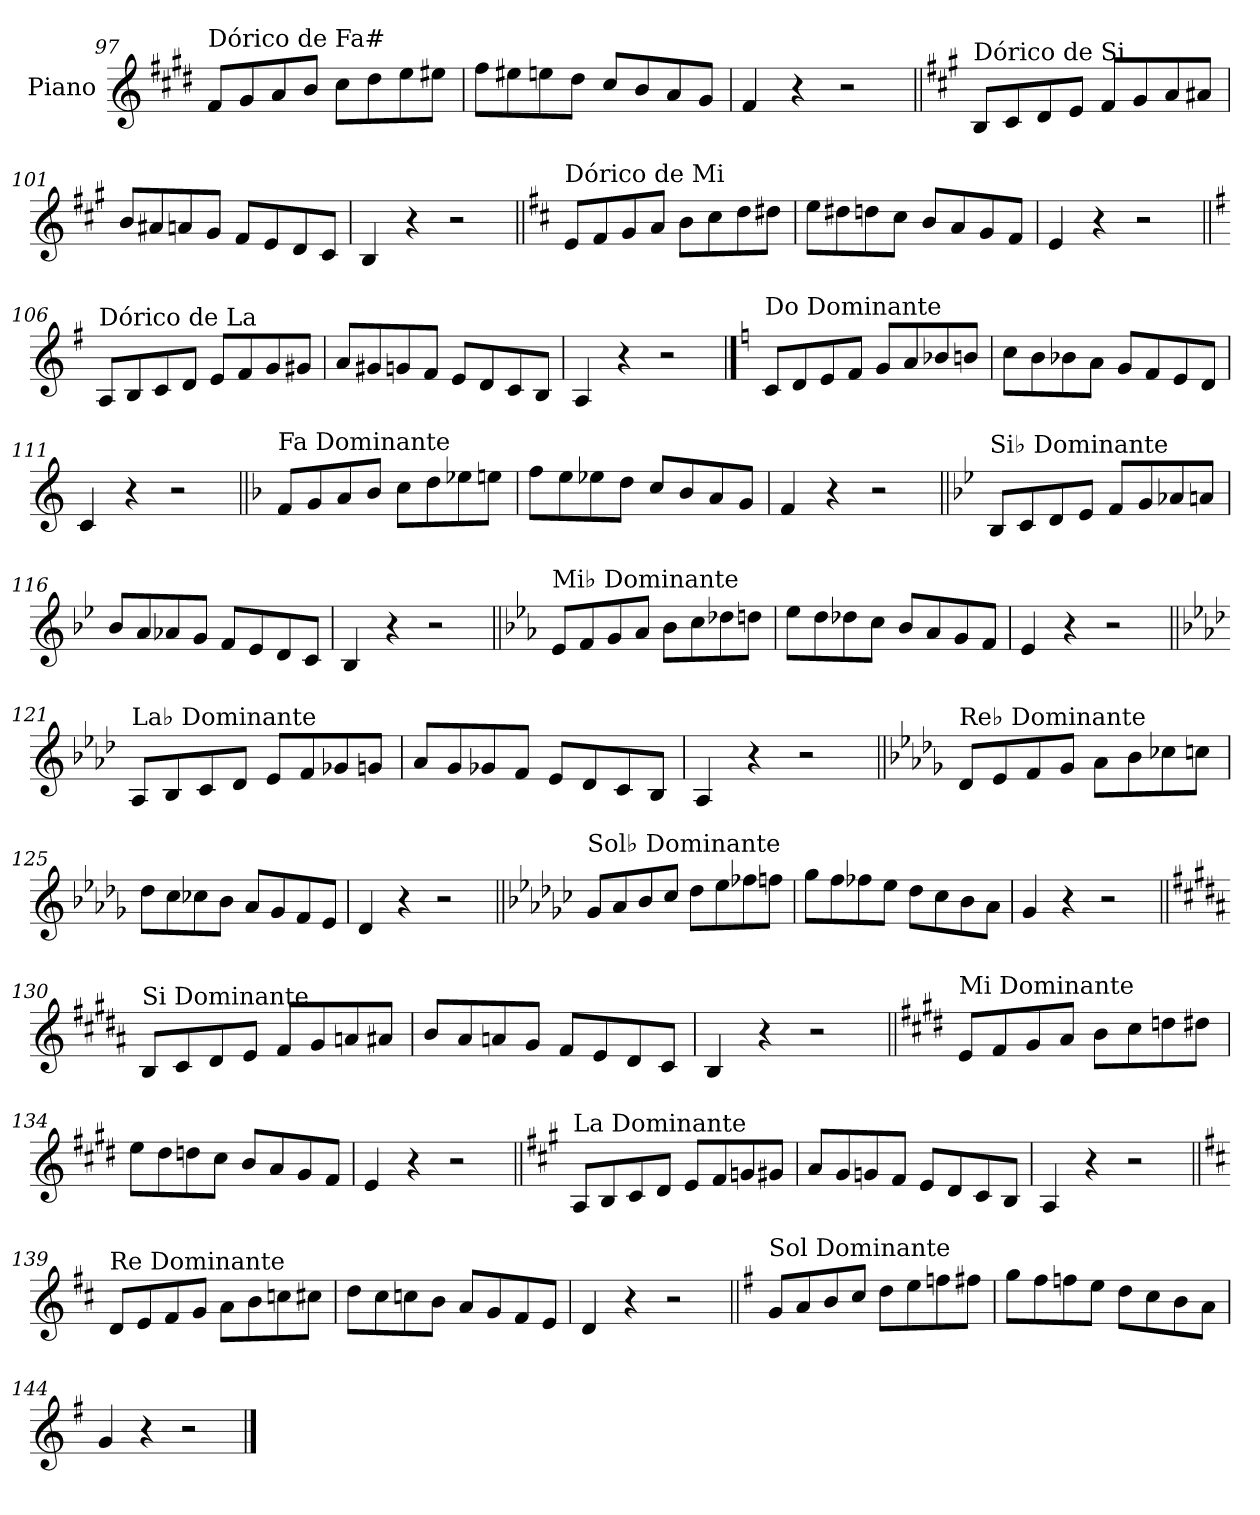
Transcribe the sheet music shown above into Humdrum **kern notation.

**kern
*part1
*staff1
*I"Piano
*I'Pno.
!!LO:LB:g=z
*clefG2
*k[f#c#g#d#]
=97
!LO:TX:a:t=Dórico de Fa#
8f#/L
8g#/
8a/
8b/J
8cc#\L
8dd#\
8ee\
8ee#X\J
=98
8ff#\L
8ee#X\
8een\
8dd#\J
8cc#/L
8b/
8a/
8g#/J
=99
4f#/
4r
2r
=100||
*k[f#c#g#]
!LO:TX:a:t=Dórico de Si
8B/L
8c#/
8d/
8e/J
8f#/L
8g#/
8a/
8a#X/J
=101
8b/L
8a#X/
8an/
8g#/J
8f#/L
8e/
8d/
8c#/J
=102
4B/
4r
2r
!!LO:LB:g=z
=103||
*k[f#c#]
!LO:TX:a:t=Dórico de Mi
8e/L
8f#/
8g/
8a/J
8b\L
8cc#\
8dd\
8dd#X\J
=104
8ee\L
8dd#X\
8ddn\
8cc#\J
8b/L
8a/
8g/
8f#/J
=105
4e/
4r
2r
=106||
*k[f#]
!LO:TX:a:t=Dórico de La
8A/L
8B/
8c/
8d/J
8e/L
8f#/
8g/
8g#X/J
=107
8a/L
8g#X/
8gn/
8f#/J
8e/L
8d/
8c/
8B/J
=108
4A/
4r
2r
!!LO:PB:g=z
==109
*k[]
!LO:TX:a:t=Do Dominante
8c/L
8d/
8e/
8f/J
8g/L
8a/
8b-X/
8bn/J
=110
8cc\L
8b\
8b-X\
8a\J
8g/L
8f/
8e/
8d/J
=111
4c/
4r
2r
=112||
*k[b-]
!LO:TX:a:t=Fa Dominante
8f/L
8g/
8a/
8b-/J
8cc\L
8dd\
8ee-X\
8een\J
=113
8ff\L
8ee\
8ee-X\
8dd\J
8cc/L
8b-/
8a/
8g/J
=114
4f/
4r
2r
!!LO:LB:g=z
=115||
*k[b-e-]
!LO:TX:a:t=Si♭ Dominante
8B-/L
8c/
8d/
8e-/J
8f/L
8g/
8a-X/
8an/J
=116
8b-/L
8a/
8a-X/
8g/J
8f/L
8e-/
8d/
8c/J
=117
4B-/
4r
2r
=118||
*k[b-e-a-]
!LO:TX:a:t=Mi♭ Dominante
8e-/L
8f/
8g/
8a-/J
8b-\L
8cc\
8dd-X\
8ddn\J
=119
8ee-\L
8dd\
8dd-X\
8cc\J
8b-/L
8a-/
8g/
8f/J
=120
4e-/
4r
2r
!!LO:LB:g=z
=121||
*k[b-e-a-d-]
!LO:TX:a:t=La♭ Dominante
8A-/L
8B-/
8c/
8d-/J
8e-/L
8f/
8g-X/
8gn/J
=122
8a-/L
8g/
8g-X/
8f/J
8e-/L
8d-/
8c/
8B-/J
=123
4A-/
4r
2r
=124||
*k[b-e-a-d-g-]
!LO:TX:a:t=Re♭ Dominante
8d-/L
8e-/
8f/
8g-/J
8a-\L
8b-\
8cc-X\
8ccn\J
=125
8dd-\L
8cc\
8cc-X\
8b-\J
8a-/L
8g-/
8f/
8e-/J
=126
4d-/
4r
2r
!!LO:LB:g=z
=127||
*k[b-e-a-d-g-c-]
!LO:TX:a:t=Sol♭ Dominante
8g-/L
8a-/
8b-/
8cc-/J
8dd-\L
8ee-\
8ff-X\
8ffn\J
=128
8gg-\L
8ff\
8ff-X\
8ee-\J
8dd-\L
8cc-\
8b-\
8a-\J
=129
4g-/
4r
2r
=130||
*k[f#c#g#d#a#]
!LO:TX:a:t=Si Dominante
8B/L
8c#/
8d#/
8e/J
8f#/L
8g#/
8an/
8a#X/J
=131
8b/L
8a#/
8an/
8g#/J
8f#/L
8e/
8d#/
8c#/J
=132
4B/
4r
2r
!!LO:LB:g=z
=133||
*k[f#c#g#d#]
!LO:TX:a:t=Mi Dominante
8e/L
8f#/
8g#/
8a/J
8b\L
8cc#\
8ddn\
8dd#X\J
=134
8ee\L
8dd#\
8ddn\
8cc#\J
8b/L
8a/
8g#/
8f#/J
=135
4e/
4r
2r
=136||
*k[f#c#g#]
!LO:TX:a:t=La Dominante
8A/L
8B/
8c#/
8d/J
8e/L
8f#/
8gn/
8g#X/J
=137
8a/L
8g#/
8gn/
8f#/J
8e/L
8d/
8c#/
8B/J
=138
4A/
4r
2r
!!LO:LB:g=z
=139||
*k[f#c#]
!LO:TX:a:t=Re Dominante
8d/L
8e/
8f#/
8g/J
8a\L
8b\
8ccn\
8cc#X\J
=140
8dd\L
8cc#\
8ccn\
8b\J
8a/L
8g/
8f#/
8e/J
=141
4d/
4r
2r
=142||
*k[f#]
!LO:TX:a:t=Sol Dominante
8g/L
8a/
8b/
8cc/J
8dd\L
8ee\
8ffn\
8ff#X\J
=143
8gg\L
8ff#\
8ffn\
8ee\J
8dd\L
8cc\
8b\
8a\J
=144
4g/
4r
2r
==
*-
